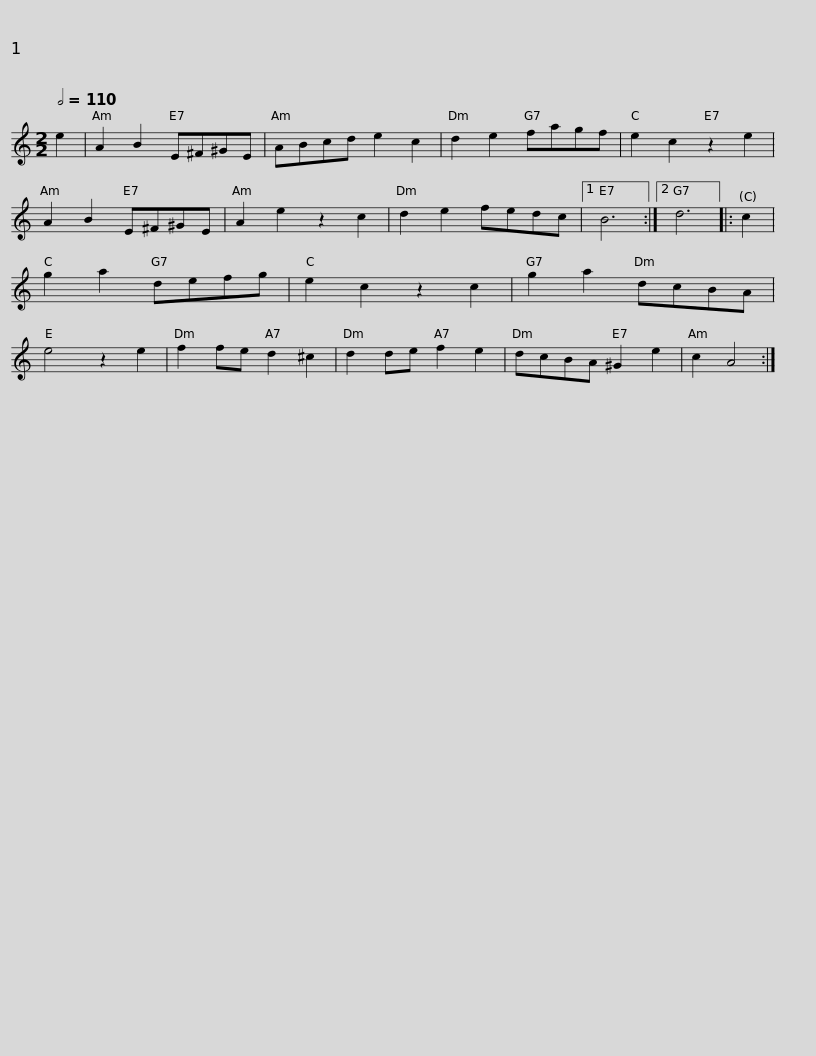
X:1
L:1/8
Q:1/2=110
M:2/2
I:linebreak $
K:C
V:1 treble
V:1
 e2 | A2 B2 E^F^GE | ABcd e2 c2 | d2 e2 fagf | e2 c2 z2 e2 | %5
 A2 B2 E^F^GE | A2 e2 z2 c2 |$ d2 e2 fedc |1 B6 :|2 d6 |: %10
 c2 | g2 a2 defg | e2 c2 z2 c2 | g2 a2 dcBA | e4 z2 e2 | %15
 f2 fe d2 ^c2 | d2 de f2 e2 |$ dcBA ^G2 e2 | c2 A4 :| %19
